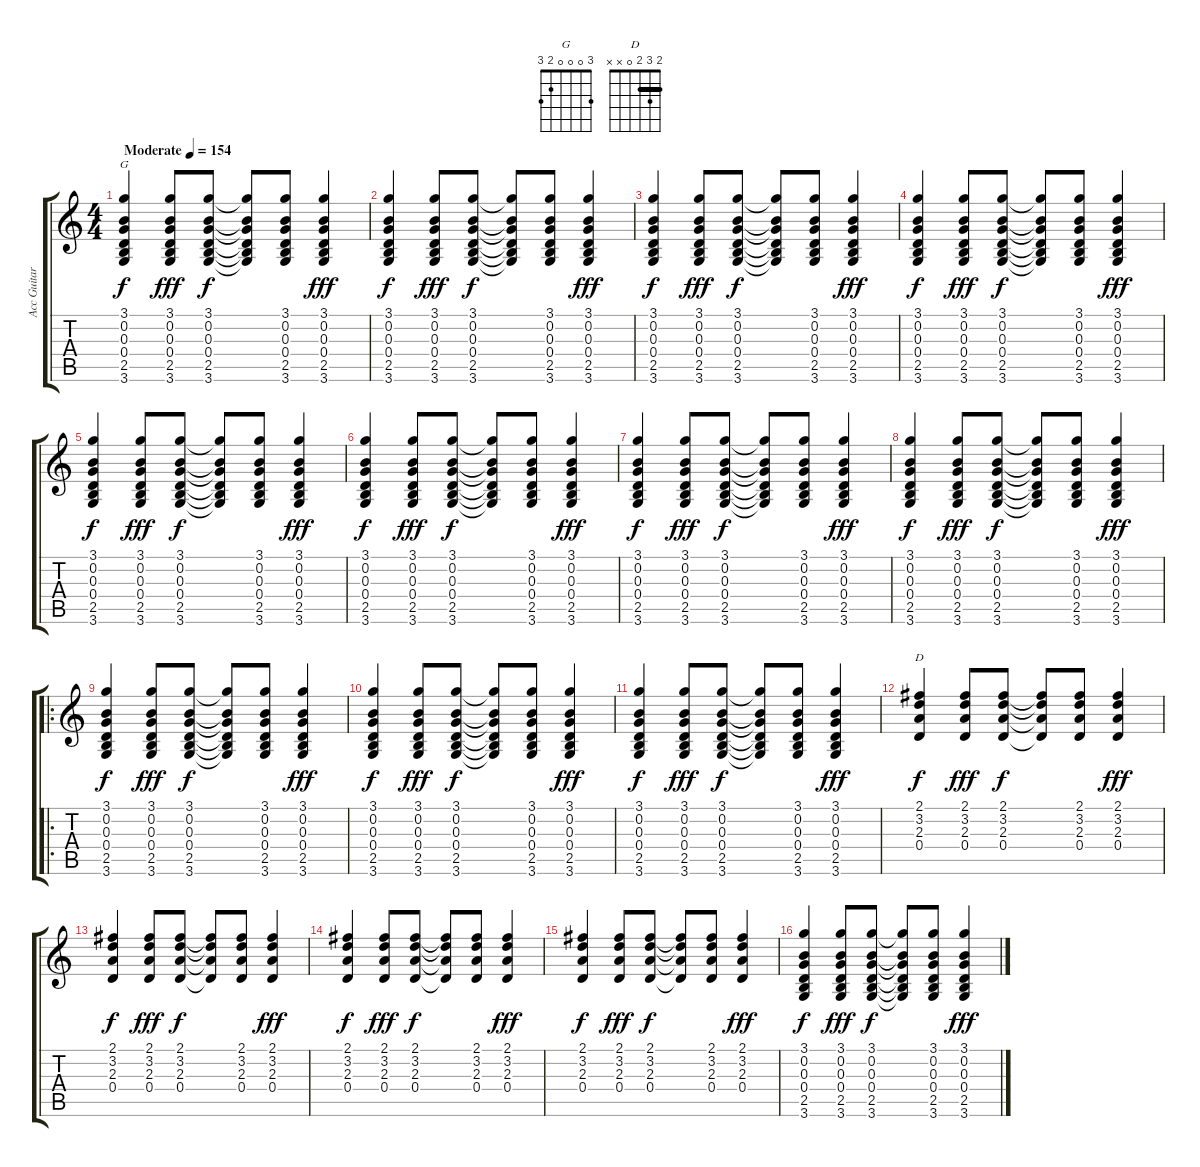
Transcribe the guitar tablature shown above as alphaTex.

\track ("Acc Guitare" "Acc Guitar") {instrument acousticguitarsteel}
\staff {score tabs}
\tuning (E4 B3 G3 D3 A2 E2) {hide}
\chord ("G" 3 0 0 0 2 3)
\chord ("D" 2 3 2 0 x x) {barre 2}
\ts (4 4)
\tempo (154 "Moderate")
\clef g2
\ks c
(3.1 0.2 0.3 0.4 2.5 3.6).4{ch "G" dy f instrument acousticguitarsteel} (3.1 0.2 0.3 0.4 2.5 3.6).8{dy fff} (3.1 0.2 0.3 0.4 2.5 3.6).8{dy f} (3.1{t} 0.2{t} 0.3{t} 0.4{t} 2.5{t} 3.6{t}).8 (3.1 0.2 0.3 0.4 2.5 3.6).8 (3.1 0.2 0.3 0.4 2.5 3.6).4{dy fff} |
(3.1 0.2 0.3 0.4 2.5 3.6).4{dy f} (3.1 0.2 0.3 0.4 2.5 3.6).8{dy fff} (3.1 0.2 0.3 0.4 2.5 3.6).8{dy f} (3.1{t} 0.2{t} 0.3{t} 0.4{t} 2.5{t} 3.6{t}).8 (3.1 0.2 0.3 0.4 2.5 3.6).8 (3.1 0.2 0.3 0.4 2.5 3.6).4{dy fff} |
(3.1 0.2 0.3 0.4 2.5 3.6).4{dy f} (3.1 0.2 0.3 0.4 2.5 3.6).8{dy fff} (3.1 0.2 0.3 0.4 2.5 3.6).8{dy f} (3.1{t} 0.2{t} 0.3{t} 0.4{t} 2.5{t} 3.6{t}).8 (3.1 0.2 0.3 0.4 2.5 3.6).8 (3.1 0.2 0.3 0.4 2.5 3.6).4{dy fff} |
(3.1 0.2 0.3 0.4 2.5 3.6).4{dy f} (3.1 0.2 0.3 0.4 2.5 3.6).8{dy fff} (3.1 0.2 0.3 0.4 2.5 3.6).8{dy f} (3.1{t} 0.2{t} 0.3{t} 0.4{t} 2.5{t} 3.6{t}).8 (3.1 0.2 0.3 0.4 2.5 3.6).8 (3.1 0.2 0.3 0.4 2.5 3.6).4{dy fff} |
(3.1 0.2 0.3 0.4 2.5 3.6).4{dy f} (3.1 0.2 0.3 0.4 2.5 3.6).8{dy fff} (3.1 0.2 0.3 0.4 2.5 3.6).8{dy f} (3.1{t} 0.2{t} 0.3{t} 0.4{t} 2.5{t} 3.6{t}).8 (3.1 0.2 0.3 0.4 2.5 3.6).8 (3.1 0.2 0.3 0.4 2.5 3.6).4{dy fff} |
(3.1 0.2 0.3 0.4 2.5 3.6).4{dy f} (3.1 0.2 0.3 0.4 2.5 3.6).8{dy fff} (3.1 0.2 0.3 0.4 2.5 3.6).8{dy f} (3.1{t} 0.2{t} 0.3{t} 0.4{t} 2.5{t} 3.6{t}).8 (3.1 0.2 0.3 0.4 2.5 3.6).8 (3.1 0.2 0.3 0.4 2.5 3.6).4{dy fff} |
(3.1 0.2 0.3 0.4 2.5 3.6).4{dy f} (3.1 0.2 0.3 0.4 2.5 3.6).8{dy fff} (3.1 0.2 0.3 0.4 2.5 3.6).8{dy f} (3.1{t} 0.2{t} 0.3{t} 0.4{t} 2.5{t} 3.6{t}).8 (3.1 0.2 0.3 0.4 2.5 3.6).8 (3.1 0.2 0.3 0.4 2.5 3.6).4{dy fff} |
(3.1 0.2 0.3 0.4 2.5 3.6).4{dy f} (3.1 0.2 0.3 0.4 2.5 3.6).8{dy fff} (3.1 0.2 0.3 0.4 2.5 3.6).8{dy f} (3.1{t} 0.2{t} 0.3{t} 0.4{t} 2.5{t} 3.6{t}).8 (3.1 0.2 0.3 0.4 2.5 3.6).8 (3.1 0.2 0.3 0.4 2.5 3.6).4{dy fff} |
\ro
(3.1 0.2 0.3 0.4 2.5 3.6).4{dy f} (3.1 0.2 0.3 0.4 2.5 3.6).8{dy fff} (3.1 0.2 0.3 0.4 2.5 3.6).8{dy f} (3.1{t} 0.2{t} 0.3{t} 0.4{t} 2.5{t} 3.6{t}).8 (3.1 0.2 0.3 0.4 2.5 3.6).8 (3.1 0.2 0.3 0.4 2.5 3.6).4{dy fff} |
(3.1 0.2 0.3 0.4 2.5 3.6).4{dy f} (3.1 0.2 0.3 0.4 2.5 3.6).8{dy fff} (3.1 0.2 0.3 0.4 2.5 3.6).8{dy f} (3.1{t} 0.2{t} 0.3{t} 0.4{t} 2.5{t} 3.6{t}).8 (3.1 0.2 0.3 0.4 2.5 3.6).8 (3.1 0.2 0.3 0.4 2.5 3.6).4{dy fff} |
(3.1 0.2 0.3 0.4 2.5 3.6).4{dy f} (3.1 0.2 0.3 0.4 2.5 3.6).8{dy fff} (3.1 0.2 0.3 0.4 2.5 3.6).8{dy f} (3.1{t} 0.2{t} 0.3{t} 0.4{t} 2.5{t} 3.6{t}).8 (3.1 0.2 0.3 0.4 2.5 3.6).8 (3.1 0.2 0.3 0.4 2.5 3.6).4{dy fff} |
(2.1 3.2 2.3 0.4).4{ch "D" dy f} (2.1 3.2 2.3 0.4).8{dy fff} (2.1 3.2 2.3 0.4).8{dy f} (2.1{t} 3.2{t} 2.3{t} 0.4{t}).8 (2.1 3.2 2.3 0.4).8 (2.1 3.2 2.3 0.4).4{dy fff} |
(2.1 3.2 2.3 0.4).4{dy f} (2.1 3.2 2.3 0.4).8{dy fff} (2.1 3.2 2.3 0.4).8{dy f} (2.1{t} 3.2{t} 2.3{t} 0.4{t}).8 (2.1 3.2 2.3 0.4).8 (2.1 3.2 2.3 0.4).4{dy fff} |
(2.1 3.2 2.3 0.4).4{dy f} (2.1 3.2 2.3 0.4).8{dy fff} (2.1 3.2 2.3 0.4).8{dy f} (2.1{t} 3.2{t} 2.3{t} 0.4{t}).8 (2.1 3.2 2.3 0.4).8 (2.1 3.2 2.3 0.4).4{dy fff} |
(2.1 3.2 2.3 0.4).4{dy f} (2.1 3.2 2.3 0.4).8{dy fff} (2.1 3.2 2.3 0.4).8{dy f} (2.1{t} 3.2{t} 2.3{t} 0.4{t}).8 (2.1 3.2 2.3 0.4).8 (2.1 3.2 2.3 0.4).4{dy fff} |
(3.1 0.2 0.3 0.4 2.5 3.6).4{dy f} (3.1 0.2 0.3 0.4 2.5 3.6).8{dy fff} (3.1 0.2 0.3 0.4 2.5 3.6).8{dy f} (3.1{t} 0.2{t} 0.3{t} 0.4{t} 2.5{t} 3.6{t}).8 (3.1 0.2 0.3 0.4 2.5 3.6).8 (3.1 0.2 0.3 0.4 2.5 3.6).4{dy fff}
